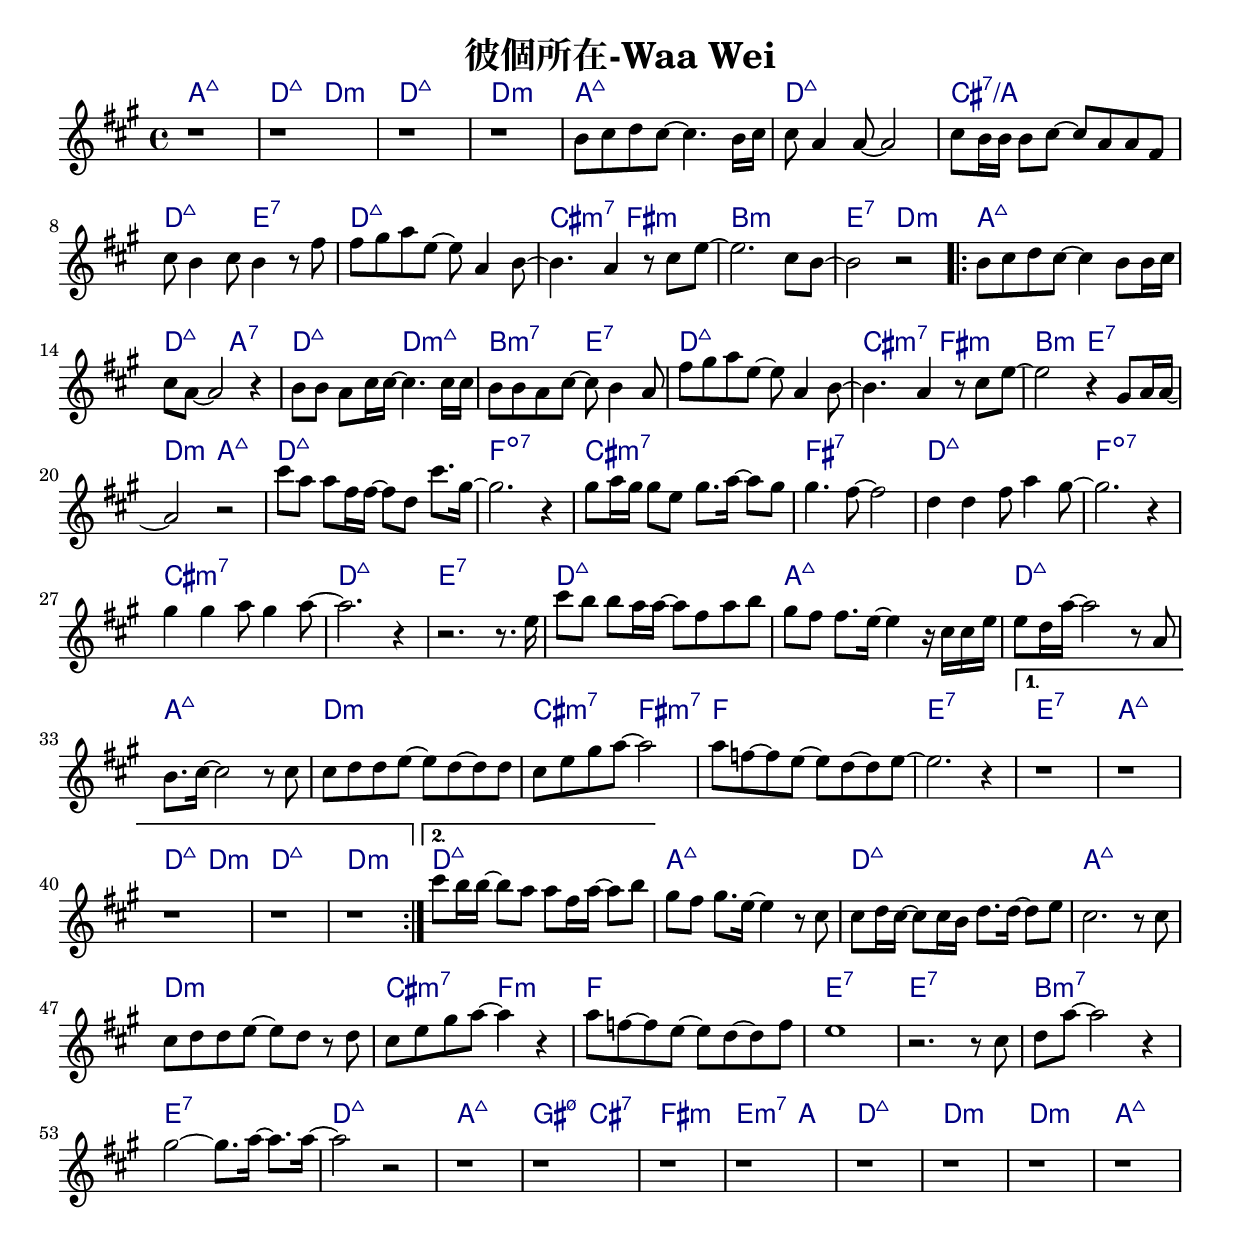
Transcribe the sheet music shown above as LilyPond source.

\header {
  title = "彼個所在-Waa Wei"
  composer = ""
}



\score
 {
  <<
  \chords {
  
    a1:maj7 | d2:maj7 d:m | d1:maj7 | d:m |

    a1:maj7 | d:maj7 | cis:7/a | d2:maj7 e:7 |
    d1:maj7 | cis2:m7 fis:m | b1:m | e2:7 d:m |

    \repeat volta 2 {
  
      a1:maj7 | d2:maj7 a:7 | d:maj7 d:m7+| b:m7 e:7 |
      d1:maj7 | cis2:m7 fis:m | b2:m e:7 | d:m a:maj7 |

      d1:maj7 | f:dim7 |
      cis:m7 | fis:7 |
      d:maj7 | f:dim7 |
      cis:m7 | d:maj7 | e:7 |

      d1:maj7 | a:maj7 |
      d:maj7 | a:maj7 |
      d:m | cis2:m7 fis:m7 |
      f1 | e1:7 |
      }
  
    \alternative {
      { e1:7 | a:maj7 | d2:maj7 d:m | d1:maj7 | d:m |}
      { d1:maj7 |}
      }

    a:maj7 |
    d:maj7 | a:maj7 |
    d:m | cis2:m7 f:m |
    f1 | e:7 | e:7 |
    b:m7 | e:7 |

    d:maj7 | a:maj7 | gis2:m7 5- cis:7 | fis1:m | e2.:m7 a4: |
    d1:maj7 | d:m | d:m | a:maj7 |

    }
  \relative a' { \key a \major  \time 4/4
  
    r1 |r |r | r |

    b8 cis d cis~ cis4. b16 cis |
    cis8 a4 a8~ a2 |
    cis8 b16 b16 b8 cis~ cis a a fis |
    cis' b4 cis8 b4 r8 fis' |
    fis gis a e~ e a,4 b8~ |
    b4. a4 r8 cis e~ |
    e2. cis8 b~ |
    b2 r|
  
    \repeat volta 2 {
      b8 cis d cis~ cis4 b8 b16 cis |
      cis8 a8~ a2 r4 |
      b8 b a cis16 cis~ cis4. cis16 cis |
      b8 b a cis~ cis b4 a8 |
      fis' gis a e~ e a,4 b8~ |
      b4. a4 r8 cis e~ |
      e2 r4 gis,8 a16 a~|
      a2 r|
  
      cis'8 a a fis16 fis~ fis8 d cis'8. gis16~ |
      gis2. r4 |
      gis8 a16 gis gis8 e gis8. a16~ a8 gis |
      gis4. fis8~ fis2 |
      d4 d fis8 a4 gis8~ |
      gis2. r4 |
      gis4 gis a8 gis4 a8~ |
      a2. r4 | r2. r8. e16 |
  
      cis'8 b b a16 a~ a8 fis a b|
      gis fis fis8. e16~ e4 r16 cis cis e|
      e8 d16 a'16~ a2 r8 a, |
      b8. cis16~cis2 r8 cis |
      cis d d e~ e d~ d d |
      cis e gis a~a2 |
      a8 f~ f e~e d~d e~ | e2. r4 |
      }

    \alternative {
      { r1 | r | r | r | r |}
      { cis'8 b16 b~ b8 a a fis16 a~ a8 b |}
      }

  
    gis fis gis8. e16~ e4 r8 cis |
    cis d16 cis~ cis8 cis16 b d8. d16~ d8 e |
    cis2. r8 cis |
    cis d d e~ e d r d |
    cis e gis a~ a4 r |
    a8 f~ f e~ e d~ d f |
    e1 |
    r2. r8 cis |
    d a'~ a2 r4 |
    gis2~ gis8. a16~ a8. a16~ |
    a2 r2 |

    r1 | r | r | r |
    r1 | r | r | r |  

    }
  >>
  \layout {
    \override ChordName.color = #(x11-color 'navy)
    indent = #0
    line-width = #190 } 
  \midi {}
}